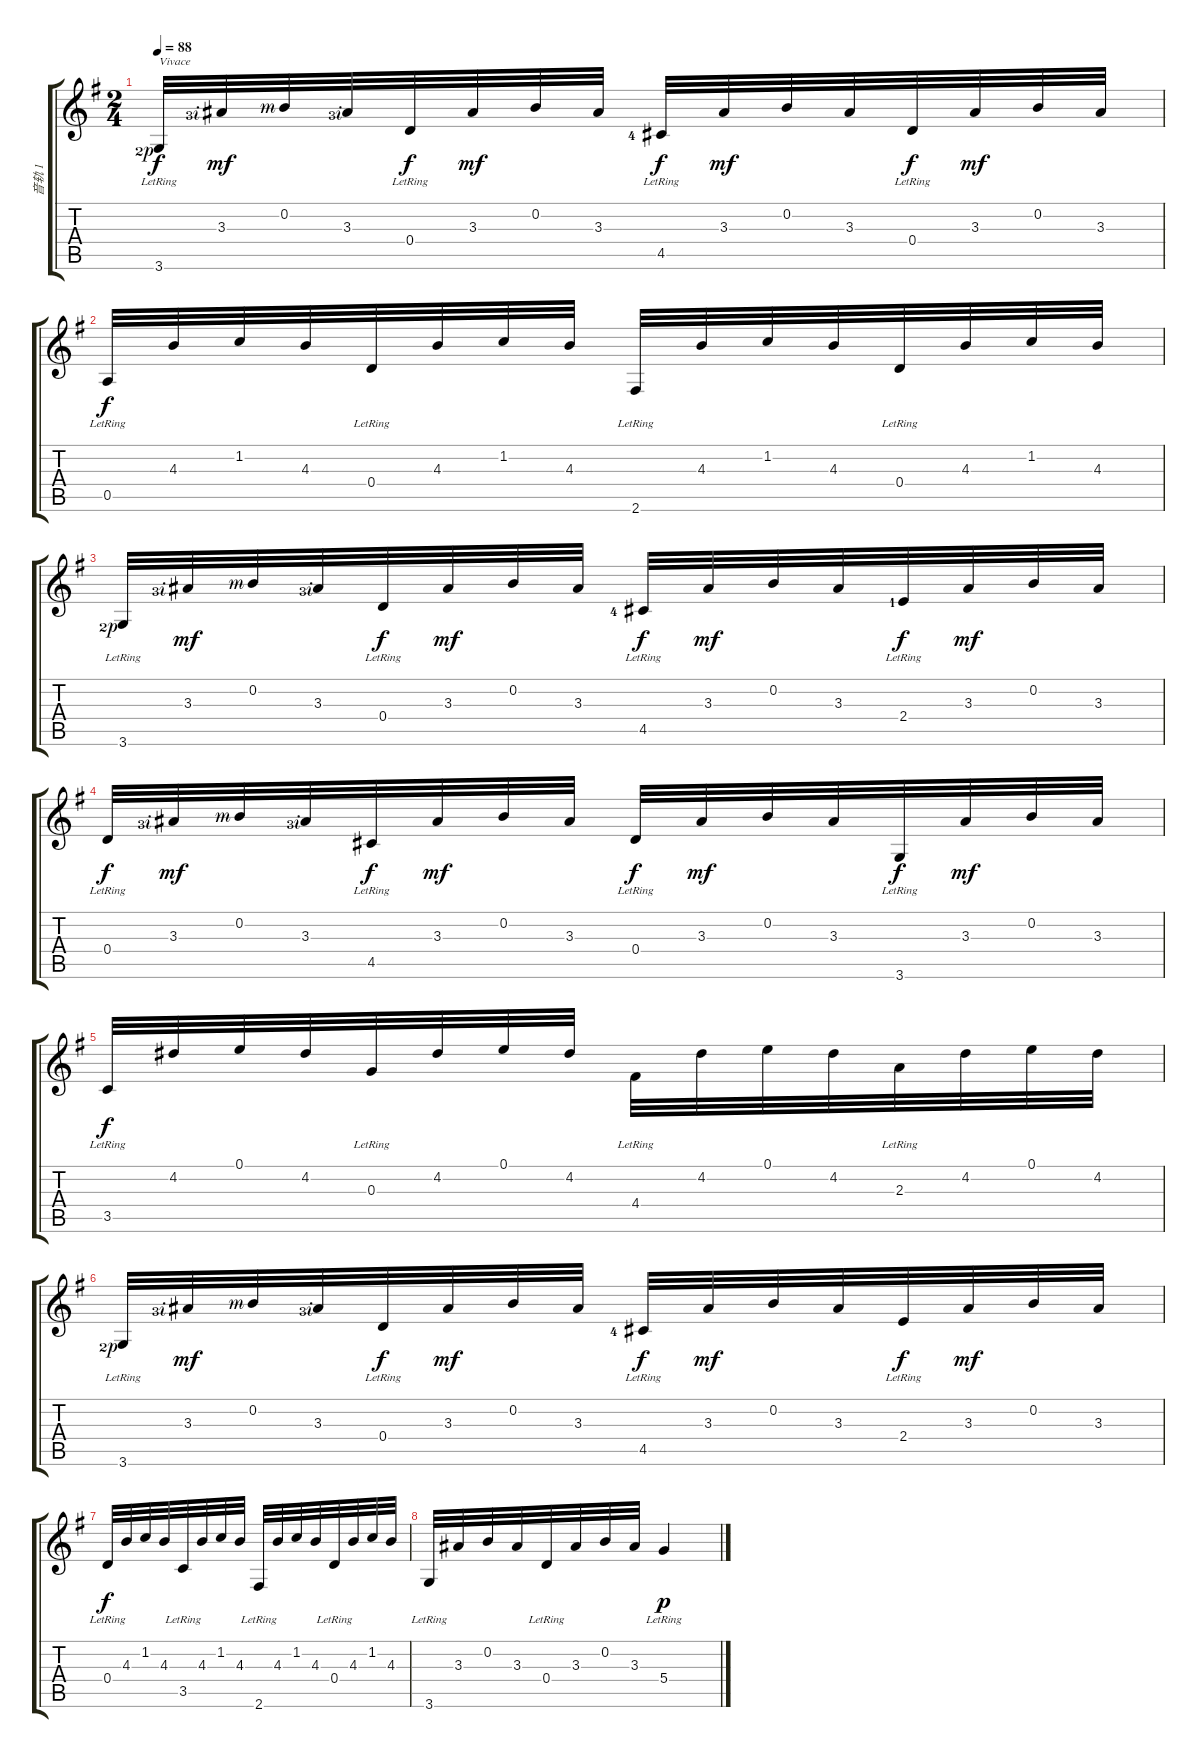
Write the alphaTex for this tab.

\track ("音轨 1" "音轨 1") {instrument acousticguitarnylon}
\staff {score tabs}
\tuning (E4 B3 G3 D3 A2 E2) {hide}
\ts (2 4)
\tempo 88
\clef g2
\ks g
3.6{lr lf 3 rf 1}.32{txt "Vivace" dy f instrument acousticguitarnylon} 3.3{lf 4 rf 2}.32{dy mf} 0.2{rf 3}.32 3.3{lf 4 rf 2}.32 0.4{lr}.32{dy f} 3.3.32{dy mf} 0.2.32 3.3.32 4.5{lr lf 5}.32{dy f} 3.3.32{dy mf} 0.2.32 3.3.32 0.4{lr}.32{dy f} 3.3.32{dy mf} 0.2.32 3.3.32 |
0.5{lr}.32{dy f} 4.3.32 1.2.32 4.3.32 0.4{lr}.32 4.3.32 1.2.32 4.3.32 2.6{lr}.32 4.3.32 1.2.32 4.3.32 0.4{lr}.32 4.3.32 1.2.32 4.3.32 |
3.6{lr lf 3 rf 1}.32 3.3{lf 4 rf 2}.32{dy mf} 0.2{rf 3}.32 3.3{lf 4 rf 2}.32 0.4{lr}.32{dy f} 3.3.32{dy mf} 0.2.32 3.3.32 4.5{lr lf 5}.32{dy f} 3.3.32{dy mf} 0.2.32 3.3.32 2.4{lr lf 2}.32{dy f} 3.3.32{dy mf} 0.2.32 3.3.32 |
0.4{lr}.32{dy f} 3.3{lf 4 rf 2}.32{dy mf} 0.2{rf 3}.32 3.3{lf 4 rf 2}.32 4.5{lr}.32{dy f} 3.3.32{dy mf} 0.2.32 3.3.32 0.4{lr}.32{dy f} 3.3.32{dy mf} 0.2.32 3.3.32 3.6{lr}.32{dy f} 3.3.32{dy mf} 0.2.32 3.3.32 |
3.5{lr}.32{dy f} 4.2.32 0.1.32 4.2.32 0.3{lr}.32 4.2.32 0.1.32 4.2.32 4.4{lr}.32 4.2.32 0.1.32 4.2.32 2.3{lr}.32 4.2.32 0.1.32 4.2.32 |
3.6{lr lf 3 rf 1}.32 3.3{lf 4 rf 2}.32{dy mf} 0.2{rf 3}.32 3.3{lf 4 rf 2}.32 0.4{lr}.32{dy f} 3.3.32{dy mf} 0.2.32 3.3.32 4.5{lr lf 5}.32{dy f} 3.3.32{dy mf} 0.2.32 3.3.32 2.4{lr}.32{dy f} 3.3.32{dy mf} 0.2.32 3.3.32 |
0.4{lr}.32{dy f} 4.3.32 1.2.32 4.3.32 3.5{lr}.32 4.3.32 1.2.32 4.3.32 2.6{lr}.32 4.3.32 1.2.32 4.3.32 0.4{lr}.32 4.3.32 1.2.32 4.3.32 |
3.6{lr}.32 3.3.32 0.2.32 3.3.32 0.4{lr}.32 3.3.32 0.2.32 3.3.32 5.4{lr}.4{dy p}
